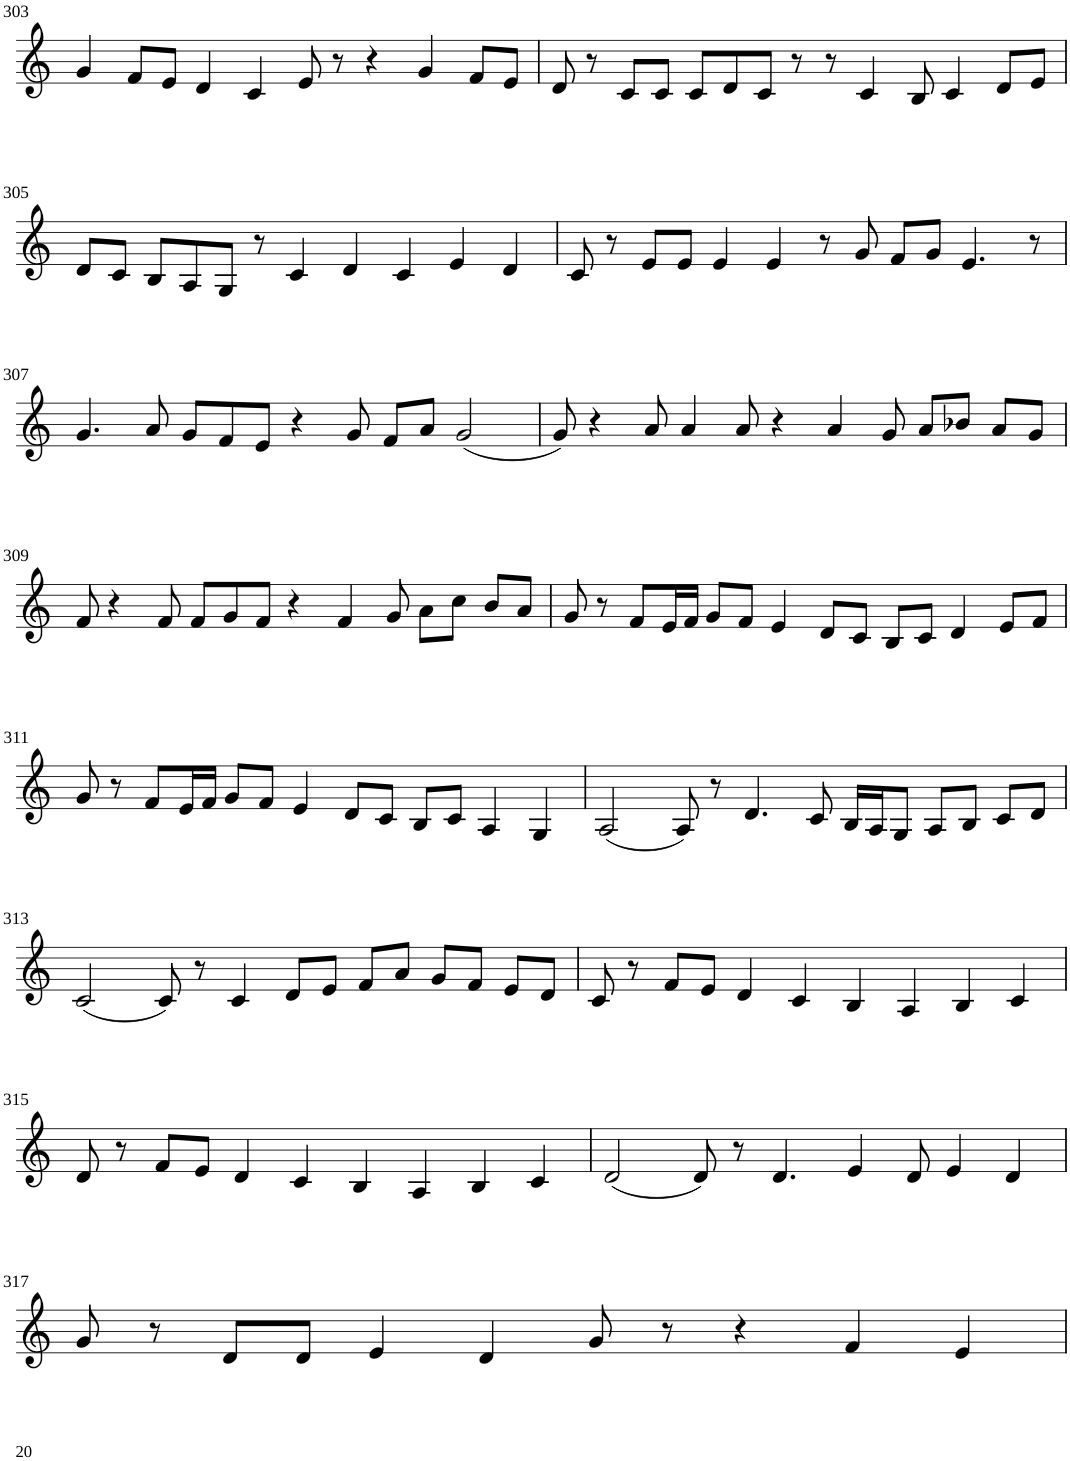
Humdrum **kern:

**kern
*part1
*staff1
*I"Violin
!!LO:PB:g=z
*clefG2
*k[]
*M8/4
=303
4g/
8f/L
8e/J
4d/
4c/
8e/
8r
4r
4g/
8f/L
8e/J
=304
8d/
8r
8c/L
8c/J
8c/L
8d/
8c/J
8r
8r
4c/
8B/
4c/
8d/L
8e/J
!!LO:LB:g=z
=305
8d/L
8c/J
8B/L
8A/
8G/J
8r
4c/
4d/
4c/
4e/
4d/
=306
8c/
8r
8e/L
8e/J
4e/
4e/
8r
8g/
8f/L
8g/J
4.e/
8r
!!LO:LB:g=z
=307
4.g/
8a/
8g/L
8f/
8e/J
4r
8g/
8f/L
8a/J
(2g/
=308
8g/)
4r
8a/
4a/
8a/
4r
4a/
8g/
8a/L
8b-X/J
8a/L
8g/J
!!LO:LB:g=z
=309
8f/
4r
8f/
8f/L
8g/
8f/J
4r
4f/
8g/
8a\L
8cc\J
8b/L
8a/J
=310
8g/
8r
8f/L
16e/L
16f/JJ
8g/L
8f/J
4e/
8d/L
8c/J
8B/L
8c/J
4d/
8e/L
8f/J
!!LO:LB:g=z
=311
8g/
8r
8f/L
16e/L
16f/JJ
8g/L
8f/J
4e/
8d/L
8c/J
8B/L
8c/J
4A/
4G/
=312
(2A/
8A/)
8r
4.d/
8c/
16B/LL
16A/J
8G/J
8A/L
8B/J
8c/L
8d/J
!!LO:LB:g=z
=313
(2c/
8c/)
8r
4c/
8d/L
8e/J
8f/L
8a/J
8g/L
8f/J
8e/L
8d/J
=314
8c/
8r
8f/L
8e/J
4d/
4c/
4B/
4A/
4B/
4c/
!!LO:LB:g=z
=315
8d/
8r
8f/L
8e/J
4d/
4c/
4B/
4A/
4B/
4c/
=316
(2d/
8d/)
8r
4.d/
4e/
8d/
4e/
4d/
!!LO:LB:g=z
=317
8g/
8r
8d/L
8d/J
4e/
4d/
8g/
8r
4r
4f/
4e/
=
*-
